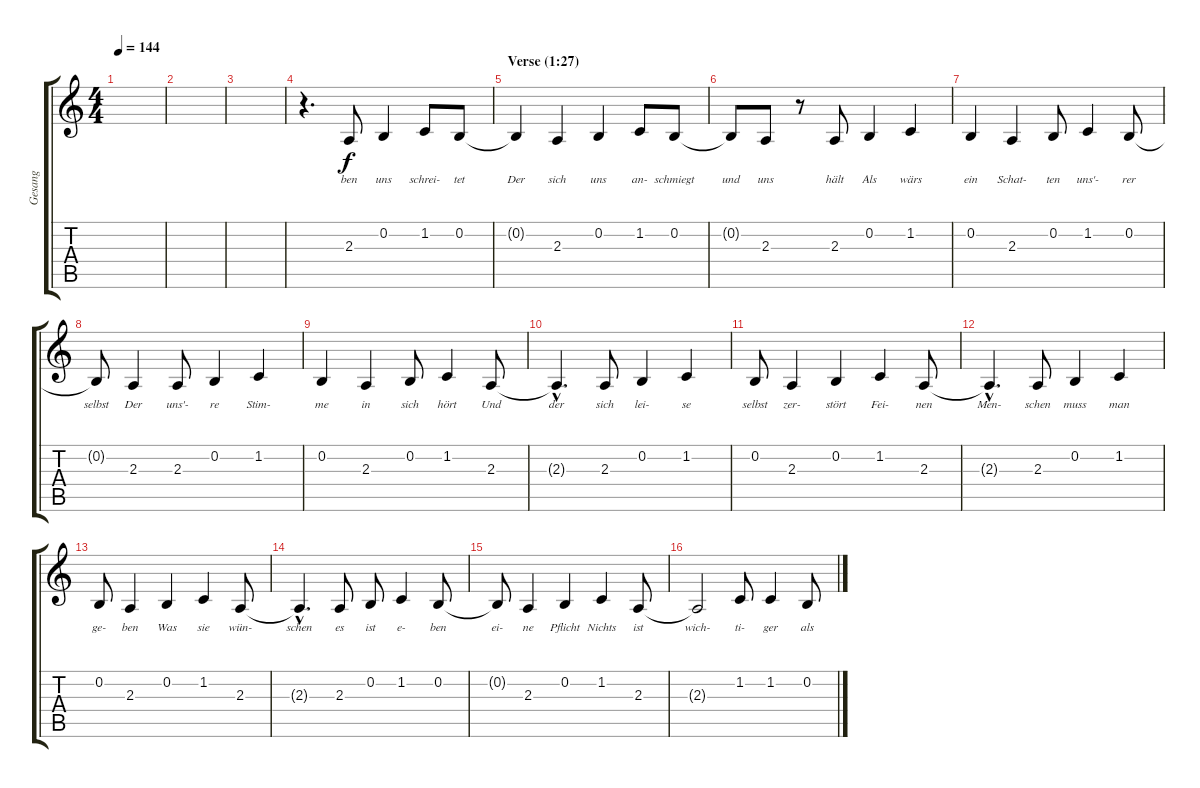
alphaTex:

\track ("Gesang" "Gesang") {instrument sopranosax}
\staff {score tabs}
\tuning (E4 B3 G3 D3 A2 E2) {hide}
\ts (4 4)
\tempo 144
\clef g2
\ks c
|
|
|
r.4{d} 2.3.8{lyrics (0 "ben") lyrics (1 "") lyrics (2 "") lyrics (3 "") lyrics (4 "")} 0.2.4{lyrics (0 "uns") lyrics (1 "") lyrics (2 "") lyrics (3 "") lyrics (4 "")} 1.2.8{lyrics (0 "schrei-") lyrics (1 "") lyrics (2 "") lyrics (3 "") lyrics (4 "")} 0.2.8{lyrics (0 "tet") lyrics (1 "") lyrics (2 "") lyrics (3 "") lyrics (4 "")} |
\section ("" "Verse (1:27)")
0.2{t}.4{lyrics (0 "Der") lyrics (1 "") lyrics (2 "") lyrics (3 "") lyrics (4 "")} 2.3.4{lyrics (0 "sich") lyrics (1 "") lyrics (2 "") lyrics (3 "") lyrics (4 "")} 0.2.4{lyrics (0 "uns") lyrics (1 "") lyrics (2 "") lyrics (3 "") lyrics (4 "")} 1.2.8{lyrics (0 "an-") lyrics (1 "") lyrics (2 "") lyrics (3 "") lyrics (4 "")} 0.2.8{lyrics (0 "schmiegt") lyrics (1 "") lyrics (2 "") lyrics (3 "") lyrics (4 "")} |
0.2{t}.8{lyrics (0 "und") lyrics (1 "") lyrics (2 "") lyrics (3 "") lyrics (4 "")} 2.3.8{lyrics (0 "uns") lyrics (1 "") lyrics (2 "") lyrics (3 "") lyrics (4 "")} r.8 2.3.8{lyrics (0 "hält") lyrics (1 "") lyrics (2 "") lyrics (3 "") lyrics (4 "")} 0.2.4{lyrics (0 "Als") lyrics (1 "") lyrics (2 "") lyrics (3 "") lyrics (4 "")} 1.2.4{lyrics (0 "wärs") lyrics (1 "") lyrics (2 "") lyrics (3 "") lyrics (4 "")} |
0.2.4{lyrics (0 "ein") lyrics (1 "") lyrics (2 "") lyrics (3 "") lyrics (4 "")} 2.3.4{lyrics (0 "Schat-") lyrics (1 "") lyrics (2 "") lyrics (3 "") lyrics (4 "")} 0.2.8{lyrics (0 "ten") lyrics (1 "") lyrics (2 "") lyrics (3 "") lyrics (4 "")} 1.2.4{lyrics (0 "uns'-") lyrics (1 "") lyrics (2 "") lyrics (3 "") lyrics (4 "")} 0.2.8{lyrics (0 "rer") lyrics (1 "") lyrics (2 "") lyrics (3 "") lyrics (4 "")} |
0.2{t}.8{lyrics (0 "selbst") lyrics (1 "") lyrics (2 "") lyrics (3 "") lyrics (4 "")} 2.3.4{lyrics (0 "Der") lyrics (1 "") lyrics (2 "") lyrics (3 "") lyrics (4 "")} 2.3.8{lyrics (0 "uns'-") lyrics (1 "") lyrics (2 "") lyrics (3 "") lyrics (4 "")} 0.2.4{lyrics (0 "re") lyrics (1 "") lyrics (2 "") lyrics (3 "") lyrics (4 "")} 1.2.4{lyrics (0 "Stim-") lyrics (1 "") lyrics (2 "") lyrics (3 "") lyrics (4 "")} |
0.2.4{lyrics (0 "me") lyrics (1 "") lyrics (2 "") lyrics (3 "") lyrics (4 "")} 2.3.4{lyrics (0 "in") lyrics (1 "") lyrics (2 "") lyrics (3 "") lyrics (4 "")} 0.2.8{lyrics (0 "sich") lyrics (1 "") lyrics (2 "") lyrics (3 "") lyrics (4 "")} 1.2.4{lyrics (0 "hört") lyrics (1 "") lyrics (2 "") lyrics (3 "") lyrics (4 "")} 2.3.8{lyrics (0 "Und") lyrics (1 "") lyrics (2 "") lyrics (3 "") lyrics (4 "")} |
2.3{hac t}.4{d lyrics (0 "der") lyrics (1 "") lyrics (2 "") lyrics (3 "") lyrics (4 "")} 2.3.8{lyrics (0 "sich") lyrics (1 "") lyrics (2 "") lyrics (3 "") lyrics (4 "")} 0.2.4{lyrics (0 "lei-") lyrics (1 "") lyrics (2 "") lyrics (3 "") lyrics (4 "")} 1.2.4{lyrics (0 "se") lyrics (1 "") lyrics (2 "") lyrics (3 "") lyrics (4 "")} |
0.2.8{lyrics (0 "selbst") lyrics (1 "") lyrics (2 "") lyrics (3 "") lyrics (4 "")} 2.3.4{lyrics (0 "zer-") lyrics (1 "") lyrics (2 "") lyrics (3 "") lyrics (4 "")} 0.2.4{lyrics (0 "stört") lyrics (1 "") lyrics (2 "") lyrics (3 "") lyrics (4 "")} 1.2.4{lyrics (0 "Fei-") lyrics (1 "") lyrics (2 "") lyrics (3 "") lyrics (4 "")} 2.3.8{lyrics (0 "nen") lyrics (1 "") lyrics (2 "") lyrics (3 "") lyrics (4 "")} |
2.3{hac t}.4{d lyrics (0 "Men-") lyrics (1 "") lyrics (2 "") lyrics (3 "") lyrics (4 "")} 2.3.8{lyrics (0 "schen") lyrics (1 "") lyrics (2 "") lyrics (3 "") lyrics (4 "")} 0.2.4{lyrics (0 "muss") lyrics (1 "") lyrics (2 "") lyrics (3 "") lyrics (4 "")} 1.2.4{lyrics (0 "man") lyrics (1 "") lyrics (2 "") lyrics (3 "") lyrics (4 "")} |
0.2.8{lyrics (0 "ge-") lyrics (1 "") lyrics (2 "") lyrics (3 "") lyrics (4 "")} 2.3.4{lyrics (0 "ben") lyrics (1 "") lyrics (2 "") lyrics (3 "") lyrics (4 "")} 0.2.4{lyrics (0 "Was") lyrics (1 "") lyrics (2 "") lyrics (3 "") lyrics (4 "")} 1.2.4{lyrics (0 "sie") lyrics (1 "") lyrics (2 "") lyrics (3 "") lyrics (4 "")} 2.3.8{lyrics (0 "wün-") lyrics (1 "") lyrics (2 "") lyrics (3 "") lyrics (4 "")} |
2.3{hac t}.4{d lyrics (0 "schen") lyrics (1 "") lyrics (2 "") lyrics (3 "") lyrics (4 "")} 2.3.8{lyrics (0 "es") lyrics (1 "") lyrics (2 "") lyrics (3 "") lyrics (4 "")} 0.2.8{lyrics (0 "ist") lyrics (1 "") lyrics (2 "") lyrics (3 "") lyrics (4 "")} 1.2.4{lyrics (0 "e-") lyrics (1 "") lyrics (2 "") lyrics (3 "") lyrics (4 "")} 0.2.8{lyrics (0 "ben") lyrics (1 "") lyrics (2 "") lyrics (3 "") lyrics (4 "")} |
0.2{t}.8{lyrics (0 "ei-") lyrics (1 "") lyrics (2 "") lyrics (3 "") lyrics (4 "")} 2.3.4{lyrics (0 "ne") lyrics (1 "") lyrics (2 "") lyrics (3 "") lyrics (4 "")} 0.2.4{lyrics (0 "Pflicht") lyrics (1 "") lyrics (2 "") lyrics (3 "") lyrics (4 "")} 1.2.4{lyrics (0 "Nichts") lyrics (1 "") lyrics (2 "") lyrics (3 "") lyrics (4 "")} 2.3.8{lyrics (0 "ist") lyrics (1 "") lyrics (2 "") lyrics (3 "") lyrics (4 "")} |
2.3{t}.2{lyrics (0 "wich-") lyrics (1 "") lyrics (2 "") lyrics (3 "") lyrics (4 "")} 1.2.8{lyrics (0 "ti-") lyrics (1 "") lyrics (2 "") lyrics (3 "") lyrics (4 "")} 1.2.4{lyrics (0 "ger") lyrics (1 "") lyrics (2 "") lyrics (3 "") lyrics (4 "")} 0.2.8{lyrics (0 "als") lyrics (1 "") lyrics (2 "") lyrics (3 "") lyrics (4 "")}
